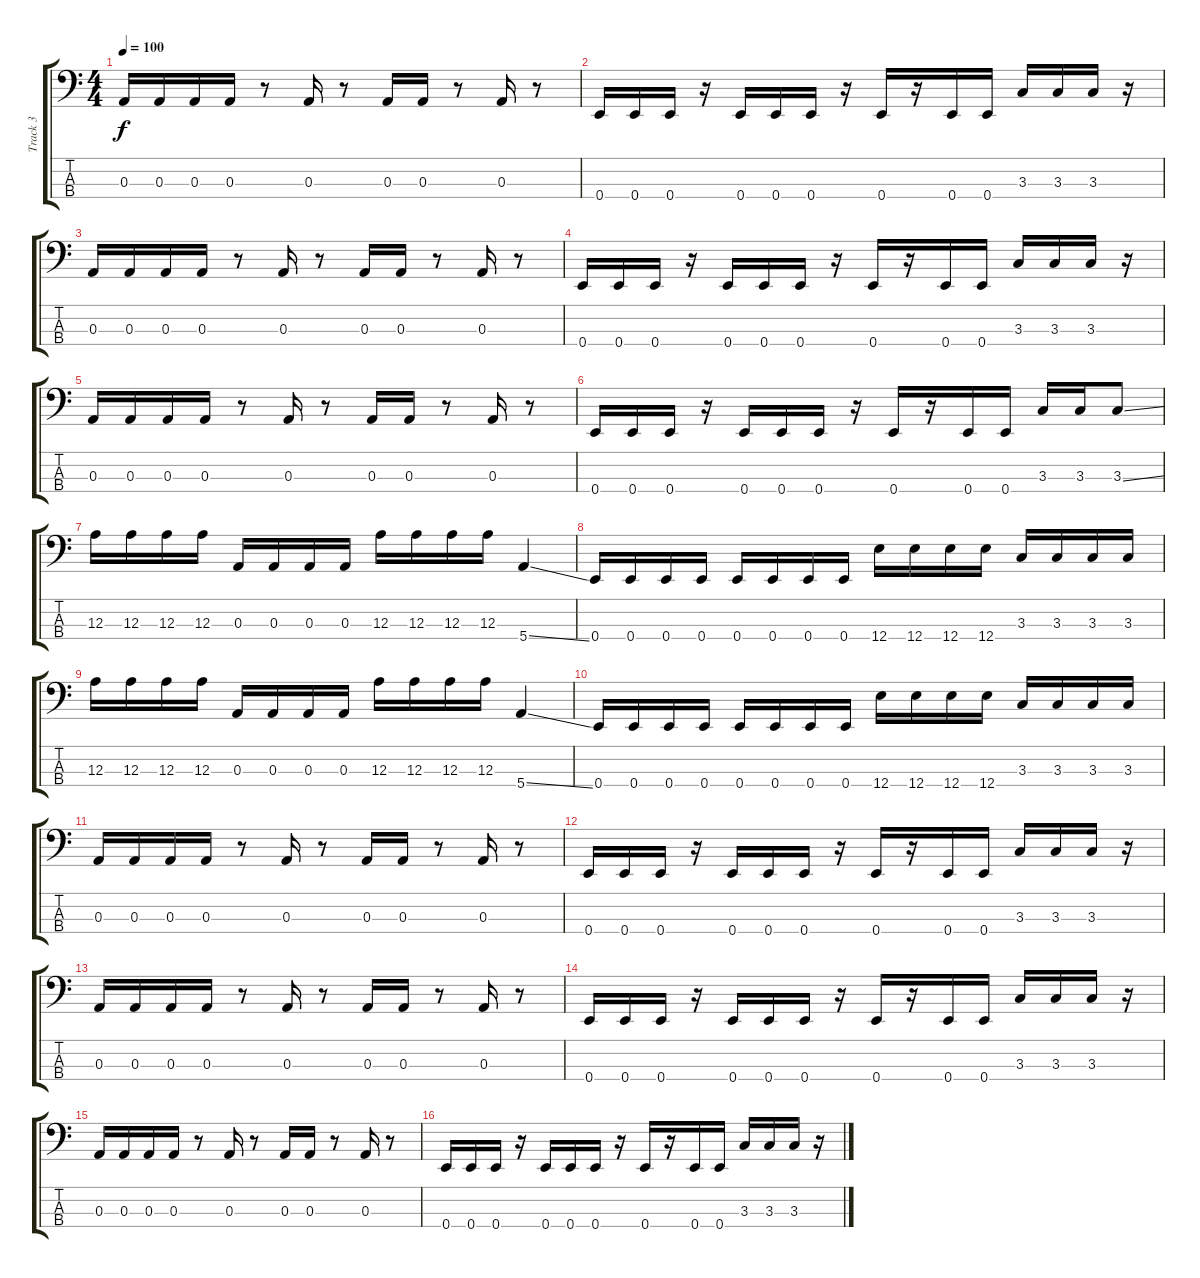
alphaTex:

\track ("Track 3" "Track 3") {instrument electricbassfinger}
\staff {score tabs}
\tuning (G2 D2 A1 E1) {hide}
\ts (4 4)
\tempo 100
\clef f4
\ks c
0.3.16{dy f} 0.3.16 0.3.16 0.3.16 r.8 0.3.16 r.8 0.3.16 0.3.16 r.8 0.3.16 r.8 |
0.4.16 0.4.16 0.4.16 r.16 0.4.16 0.4.16 0.4.16 r.16 0.4.16 r.16 0.4.16 0.4.16 3.3.16 3.3.16 3.3.16 r.16 |
0.3.16 0.3.16 0.3.16 0.3.16 r.8 0.3.16 r.8 0.3.16 0.3.16 r.8 0.3.16 r.8 |
0.4.16 0.4.16 0.4.16 r.16 0.4.16 0.4.16 0.4.16 r.16 0.4.16 r.16 0.4.16 0.4.16 3.3.16 3.3.16 3.3.16 r.16 |
0.3.16 0.3.16 0.3.16 0.3.16 r.8 0.3.16 r.8 0.3.16 0.3.16 r.8 0.3.16 r.8 |
0.4.16 0.4.16 0.4.16 r.16 0.4.16 0.4.16 0.4.16 r.16 0.4.16 r.16 0.4.16 0.4.16 3.3.16 3.3.16 3.3{ss}.8 |
12.3.16 12.3.16 12.3.16 12.3.16 0.3.16 0.3.16 0.3.16 0.3.16 12.3.16 12.3.16 12.3.16 12.3.16 5.4{ss}.4 |
0.4.16 0.4.16 0.4.16 0.4.16 0.4.16 0.4.16 0.4.16 0.4.16 12.4.16 12.4.16 12.4.16 12.4.16 3.3.16 3.3.16 3.3.16 3.3.16 |
12.3.16 12.3.16 12.3.16 12.3.16 0.3.16 0.3.16 0.3.16 0.3.16 12.3.16 12.3.16 12.3.16 12.3.16 5.4{ss}.4 |
0.4.16 0.4.16 0.4.16 0.4.16 0.4.16 0.4.16 0.4.16 0.4.16 12.4.16 12.4.16 12.4.16 12.4.16 3.3.16 3.3.16 3.3.16 3.3.16 |
0.3.16 0.3.16 0.3.16 0.3.16 r.8 0.3.16 r.8 0.3.16 0.3.16 r.8 0.3.16 r.8 |
0.4.16 0.4.16 0.4.16 r.16 0.4.16 0.4.16 0.4.16 r.16 0.4.16 r.16 0.4.16 0.4.16 3.3.16 3.3.16 3.3.16 r.16 |
0.3.16 0.3.16 0.3.16 0.3.16 r.8 0.3.16 r.8 0.3.16 0.3.16 r.8 0.3.16 r.8 |
0.4.16 0.4.16 0.4.16 r.16 0.4.16 0.4.16 0.4.16 r.16 0.4.16 r.16 0.4.16 0.4.16 3.3.16 3.3.16 3.3.16 r.16 |
0.3.16 0.3.16 0.3.16 0.3.16 r.8 0.3.16 r.8 0.3.16 0.3.16 r.8 0.3.16 r.8 |
0.4.16 0.4.16 0.4.16 r.16 0.4.16 0.4.16 0.4.16 r.16 0.4.16 r.16 0.4.16 0.4.16 3.3.16 3.3.16 3.3.16 r.16
